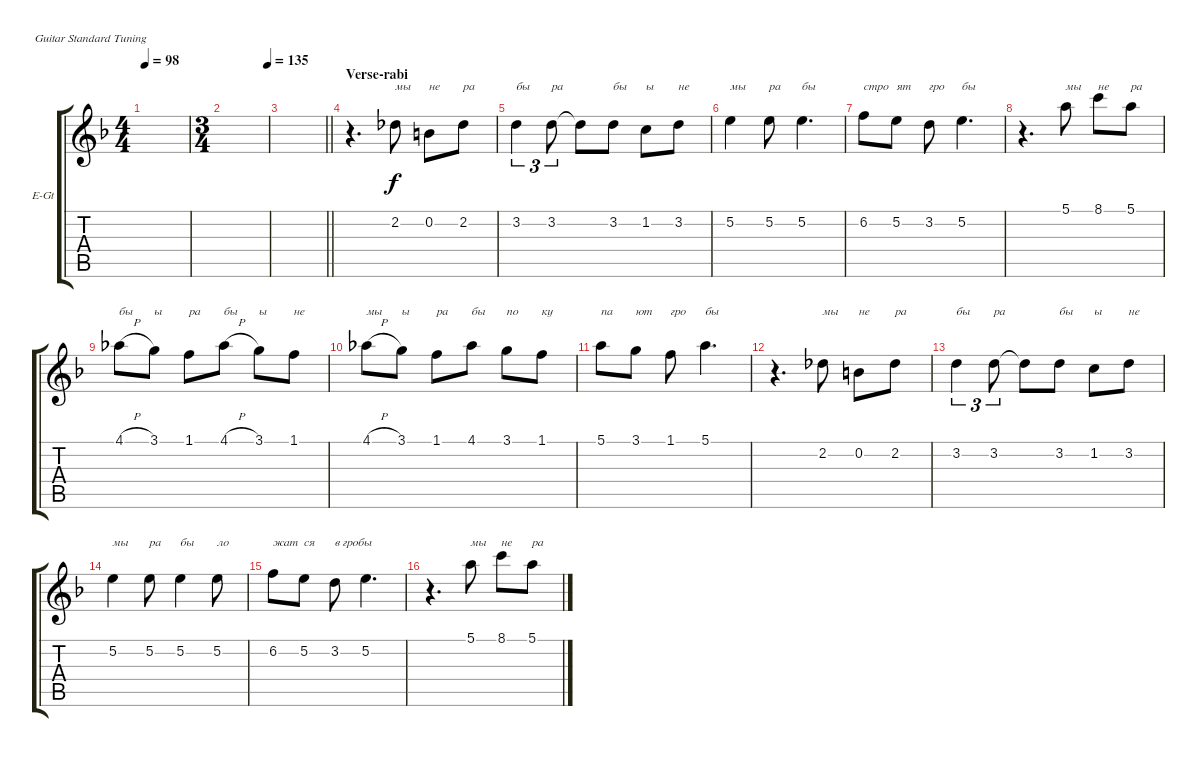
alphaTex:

\bracketExtendMode groupsimilarinstruments
\firstSystemTrackNameOrientation horizontal
\otherSystemsTrackNameOrientation horizontal
\track ("vocal  (Artur Potemkin)" "E-Gt") {instrument electricguitarclean}
\staff {score tabs}
\tuning (E4 B3 G3 D3 A2 E2)
\ts (4 4)
\beaming (8 2 2 2 2)
\tempo 98
\clef g2
\scale
0.403175
\ks dminor
|
\ts (3 4)
\beaming (8 2 2 2 2)
\tempo (135 0.99375)
\scale
0.403175 |
\scale
0.193651
\barLineRight lightlight
|
\section ("" "Verse-rabi")
\scale
0.333333 r.4{d} 2.2.8{txt "мы"} 0.2.8{txt "не"} 2.2.8{txt "ра"} |
\scale
0.333333 3.2.4{tu (3 2) txt "бы"} 3.2.8{tu (3 2) txt "ра"} 3.2{t}.8 3.2.8{txt "бы"} 1.2.8{txt "ы"} 3.2.8{txt "не"} |
\scale
0.333333 5.2.4{txt "мы"} 5.2.8{txt "ра"} 5.2.4{d txt "бы"} |
\scale
0.333333 6.2.8{txt "стро"} 5.2.8{txt "ят"} 3.2.8{txt "гро"} 5.2.4{d txt "бы"} |
\scale
0.333333 r.4{d} 5.1.8{txt "мы"} 8.1.8{txt "не"} 5.1.8{txt "ра"} |
\scale
0.333333 4.1{h}.8{txt "бы"} 3.1.8{txt "ы"} 1.1.8{txt "ра"} 4.1{h}.8{txt "бы"} 3.1.8{txt "ы"} 1.1.8{txt "не"} |
\scale
0.333333 4.1{h}.8{txt "мы"} 3.1.8{txt "ы"} 1.1.8{txt "ра"} 4.1.8{txt "бы"} 3.1.8{txt "по"} 1.1.8{txt "ку"} |
\scale
0.333333 5.1.8{txt "па"} 3.1.8{txt "ют"} 1.1.8{txt "гро"} 5.1.4{d txt "бы"} |
\scale
0.333333 r.4{d} 2.2.8{txt "мы"} 0.2.8{txt "не"} 2.2.8{txt "ра"} |
\scale
0.333333 3.2.4{tu (3 2) txt "бы"} 3.2.8{tu (3 2) txt "ра"} 3.2{t}.8 3.2.8{txt "бы"} 1.2.8{txt "ы"} 3.2.8{txt "не"} |
\scale
0.333333 5.2.4{txt "мы"} 5.2.8{txt "ра"} 5.2.4{txt "бы"} 5.2.8{txt "ло"} |
\scale
0.333333 6.2.8{txt "жат"} 5.2.8{txt "ся"} 3.2.8{txt "в гробы"} 5.2.4{d} |
\scale
0.333333 r.4{d} 5.1.8{txt "мы"} 8.1.8{txt "не"} 5.1.8{txt "ра"}
